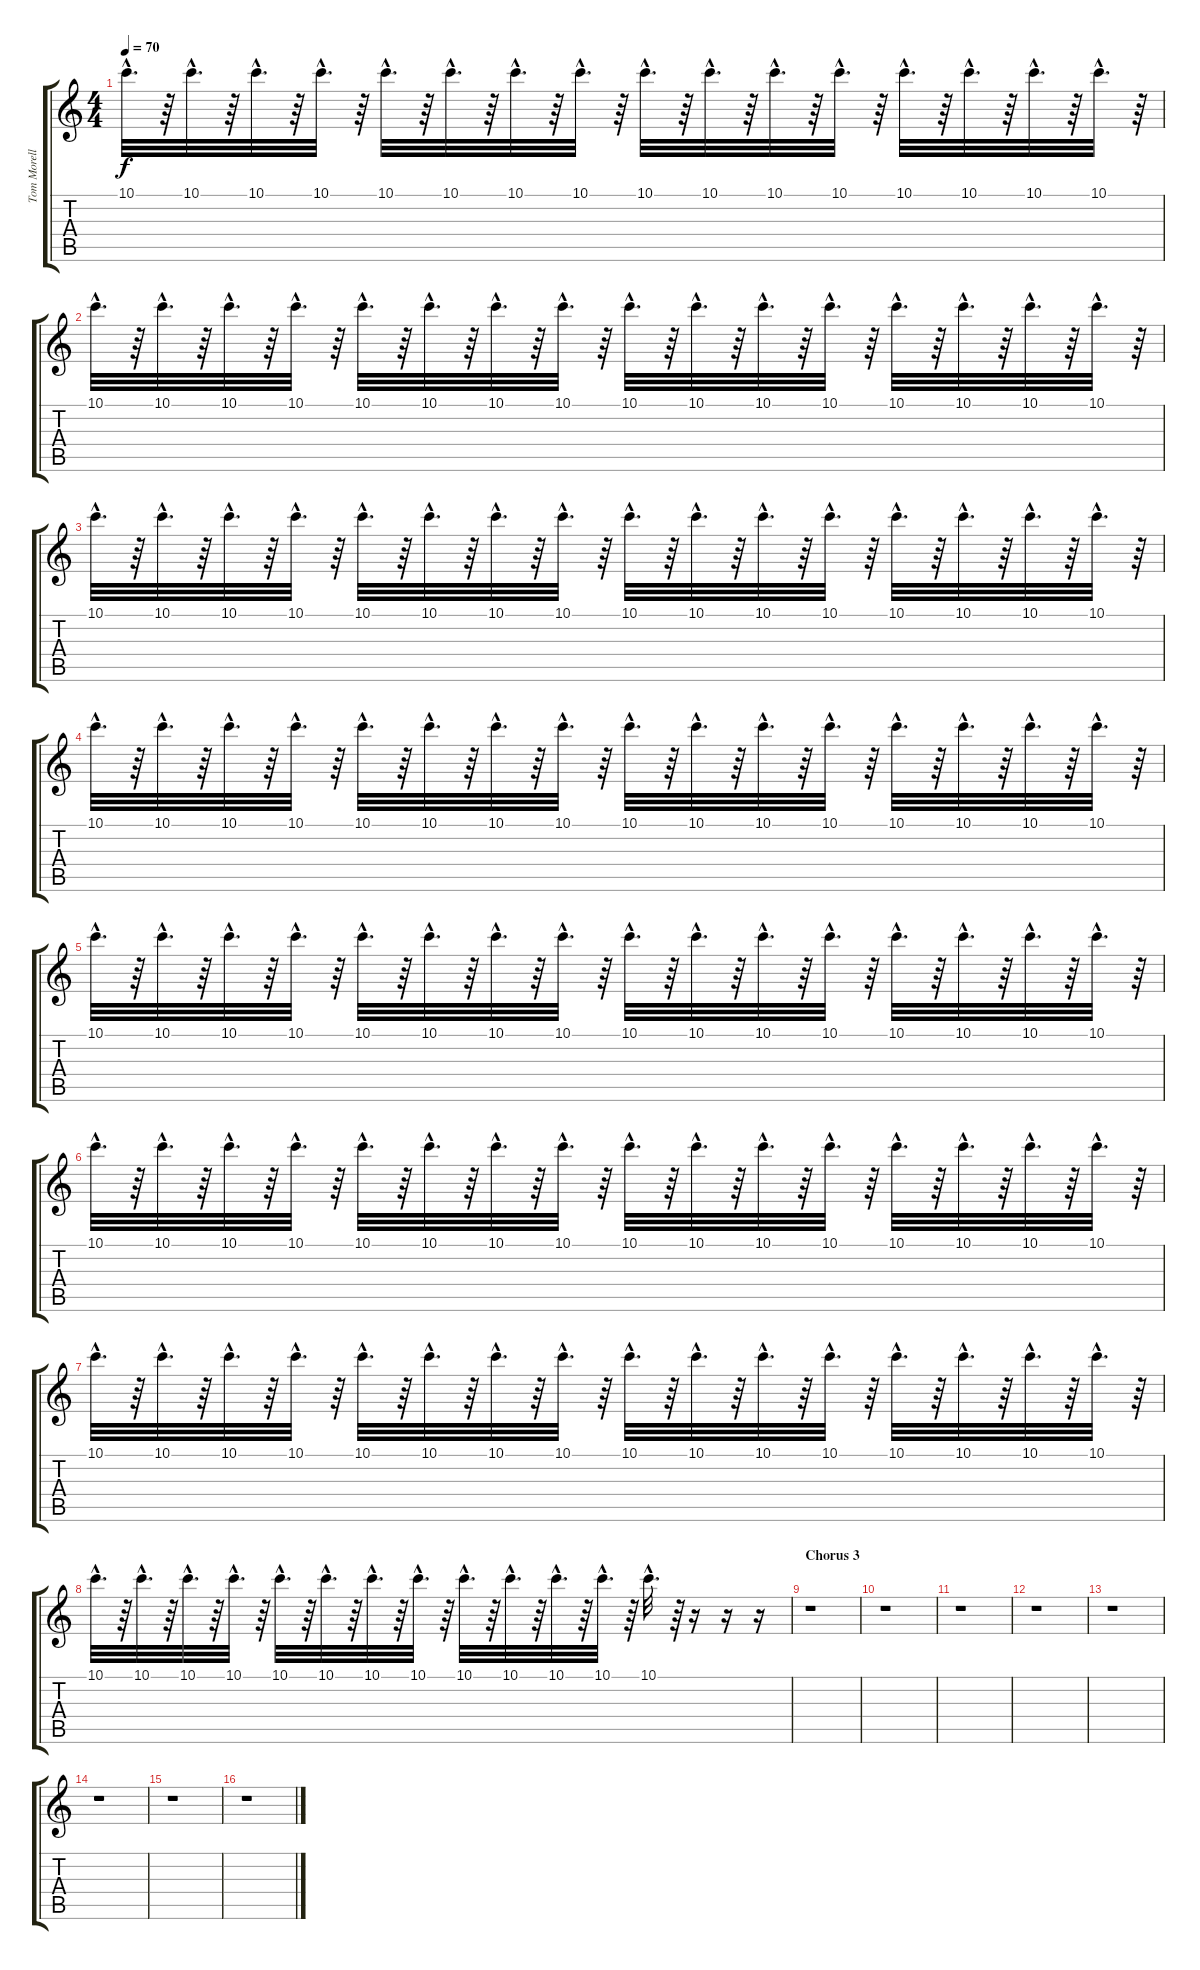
\track ("Tom Morello (guitar fills)" "Tom Morell") {instrument overdrivenguitar}
\staff {score tabs}
\tuning (D4 A3 F3 C3 G2 C2) {hide}
\ts (4 4)
\tempo 70
\clef g2
\ks c
10.1{hac}.32{d dy f} r.64 10.1{hac}.32{d} r.64 10.1{hac}.32{d} r.64 10.1{hac}.32{d} r.64 10.1{hac}.32{d} r.64 10.1{hac}.32{d} r.64 10.1{hac}.32{d} r.64 10.1{hac}.32{d} r.64 10.1{hac}.32{d} r.64 10.1{hac}.32{d} r.64 10.1{hac}.32{d} r.64 10.1{hac}.32{d} r.64 10.1{hac}.32{d} r.64 10.1{hac}.32{d} r.64 10.1{hac}.32{d} r.64 10.1{hac}.32{d} r.64 |
10.1{hac}.32{d} r.64 10.1{hac}.32{d} r.64 10.1{hac}.32{d} r.64 10.1{hac}.32{d} r.64 10.1{hac}.32{d} r.64 10.1{hac}.32{d} r.64 10.1{hac}.32{d} r.64 10.1{hac}.32{d} r.64 10.1{hac}.32{d} r.64 10.1{hac}.32{d} r.64 10.1{hac}.32{d} r.64 10.1{hac}.32{d} r.64 10.1{hac}.32{d} r.64 10.1{hac}.32{d} r.64 10.1{hac}.32{d} r.64 10.1{hac}.32{d} r.64 |
10.1{hac}.32{d} r.64 10.1{hac}.32{d} r.64 10.1{hac}.32{d} r.64 10.1{hac}.32{d} r.64 10.1{hac}.32{d} r.64 10.1{hac}.32{d} r.64 10.1{hac}.32{d} r.64 10.1{hac}.32{d} r.64 10.1{hac}.32{d} r.64 10.1{hac}.32{d} r.64 10.1{hac}.32{d} r.64 10.1{hac}.32{d} r.64 10.1{hac}.32{d} r.64 10.1{hac}.32{d} r.64 10.1{hac}.32{d} r.64 10.1{hac}.32{d} r.64 |
10.1{hac}.32{d} r.64 10.1{hac}.32{d} r.64 10.1{hac}.32{d} r.64 10.1{hac}.32{d} r.64 10.1{hac}.32{d} r.64 10.1{hac}.32{d} r.64 10.1{hac}.32{d} r.64 10.1{hac}.32{d} r.64 10.1{hac}.32{d} r.64 10.1{hac}.32{d} r.64 10.1{hac}.32{d} r.64 10.1{hac}.32{d} r.64 10.1{hac}.32{d} r.64 10.1{hac}.32{d} r.64 10.1{hac}.32{d} r.64 10.1{hac}.32{d} r.64 |
10.1{hac}.32{d} r.64 10.1{hac}.32{d} r.64 10.1{hac}.32{d} r.64 10.1{hac}.32{d} r.64 10.1{hac}.32{d} r.64 10.1{hac}.32{d} r.64 10.1{hac}.32{d} r.64 10.1{hac}.32{d} r.64 10.1{hac}.32{d} r.64 10.1{hac}.32{d} r.64 10.1{hac}.32{d} r.64 10.1{hac}.32{d} r.64 10.1{hac}.32{d} r.64 10.1{hac}.32{d} r.64 10.1{hac}.32{d} r.64 10.1{hac}.32{d} r.64 |
10.1{hac}.32{d} r.64 10.1{hac}.32{d} r.64 10.1{hac}.32{d} r.64 10.1{hac}.32{d} r.64 10.1{hac}.32{d} r.64 10.1{hac}.32{d} r.64 10.1{hac}.32{d} r.64 10.1{hac}.32{d} r.64 10.1{hac}.32{d} r.64 10.1{hac}.32{d} r.64 10.1{hac}.32{d} r.64 10.1{hac}.32{d} r.64 10.1{hac}.32{d} r.64 10.1{hac}.32{d} r.64 10.1{hac}.32{d} r.64 10.1{hac}.32{d} r.64 |
10.1{hac}.32{d} r.64 10.1{hac}.32{d} r.64 10.1{hac}.32{d} r.64 10.1{hac}.32{d} r.64 10.1{hac}.32{d} r.64 10.1{hac}.32{d} r.64 10.1{hac}.32{d} r.64 10.1{hac}.32{d} r.64 10.1{hac}.32{d} r.64 10.1{hac}.32{d} r.64 10.1{hac}.32{d} r.64 10.1{hac}.32{d} r.64 10.1{hac}.32{d} r.64 10.1{hac}.32{d} r.64 10.1{hac}.32{d} r.64 10.1{hac}.32{d} r.64 |
10.1{hac}.32{d} r.64 10.1{hac}.32{d} r.64 10.1{hac}.32{d} r.64 10.1{hac}.32{d} r.64 10.1{hac}.32{d} r.64 10.1{hac}.32{d} r.64 10.1{hac}.32{d} r.64 10.1{hac}.32{d} r.64 10.1{hac}.32{d} r.64 10.1{hac}.32{d} r.64 10.1{hac}.32{d} r.64 10.1{hac}.32{d} r.64 10.1{hac}.32{d} r.64 r.16 r.16 r.16 |
\section ("" "Chorus 3")
r.1 |
r.1 |
r.1 |
r.1 |
r.1 |
r.1 |
r.1 |
r.1
